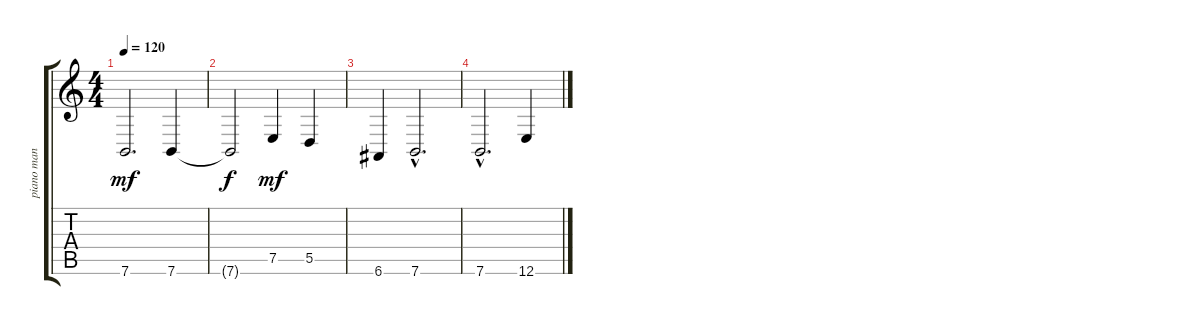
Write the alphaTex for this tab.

\track ("piano man" "piano man") {instrument acousticgrandpiano}
\staff {score tabs}
\tuning (E4 B3 G3 D3 A2 E2) {hide}
\ts (4 4)
\tempo 120
\clef g2
\ks c
7.6.2{d dy mf} 7.6.4 |
7.6{t}.2{dy f} 7.5.4{dy mf volume 0} 5.5.4 |
6.6.4 7.6{hac}.2{d} |
7.6{hac}.2{d} 12.6.4
